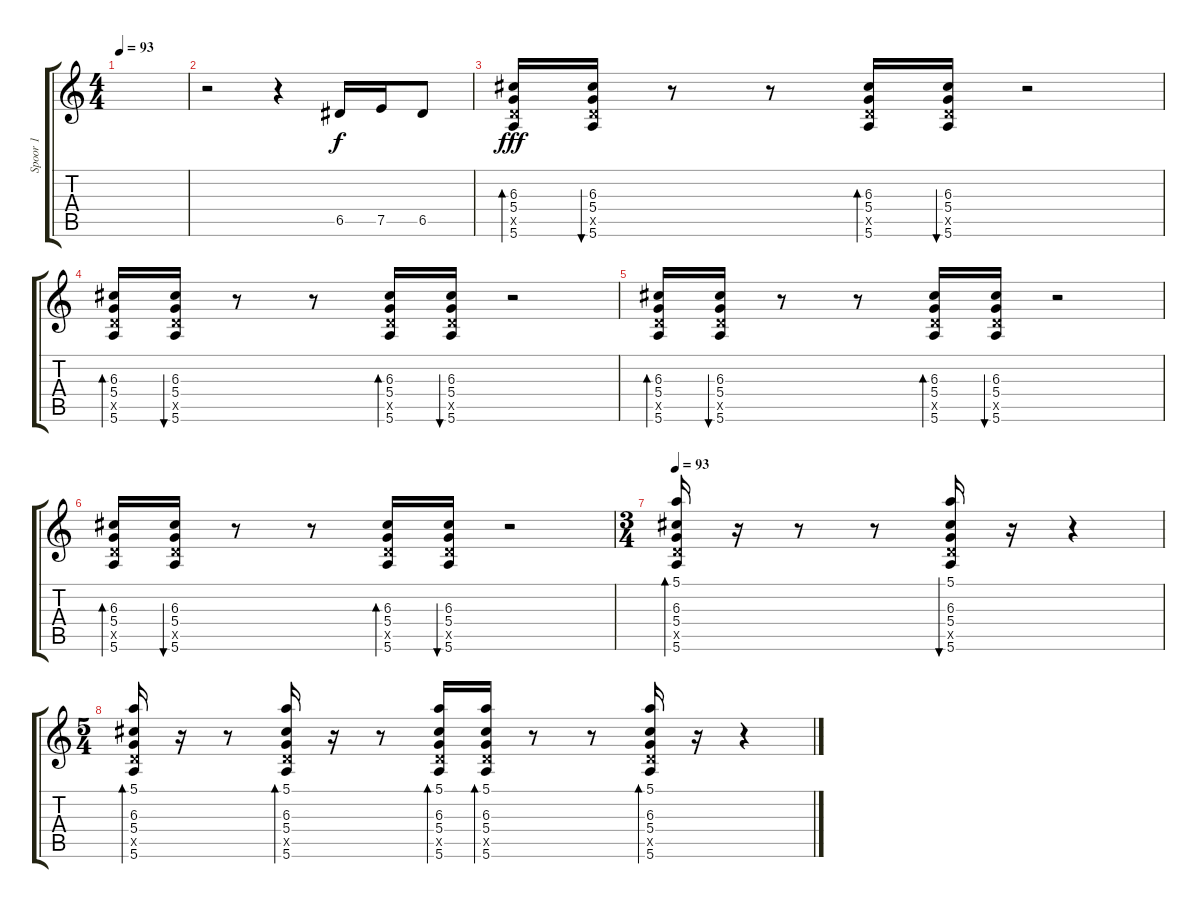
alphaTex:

\track ("Spoor 1" "Spoor 1") {instrument electricguitarclean}
\staff {score tabs}
\tuning (E4 B3 G3 D3 A2 E2) {hide}
\ts (4 4)
\tempo 93
\clef g2
\ks c
|
r.2 r.4 6.5.16{dy f} 7.5.16 6.5.8 |
(6.3 5.4 5.5{x} 5.6).16{bd 30 dy fff} (6.3 5.4 5.5{x} 5.6).16{bu 30} r.8 r.8 (6.3 5.4 5.5{x} 5.6).16{bd 30} (6.3 5.4 5.5{x} 5.6).16{bu 30} r.2 |
(6.3 5.4 5.5{x} 5.6).16{bd 30} (6.3 5.4 5.5{x} 5.6).16{bu 30} r.8 r.8 (6.3 5.4 5.5{x} 5.6).16{bd 30} (6.3 5.4 5.5{x} 5.6).16{bu 30} r.2 |
(6.3 5.4 5.5{x} 5.6).16{bd 30} (6.3 5.4 5.5{x} 5.6).16{bu 30} r.8 r.8 (6.3 5.4 5.5{x} 5.6).16{bd 30} (6.3 5.4 5.5{x} 5.6).16{bu 30} r.2 |
(6.3 5.4 5.5{x} 5.6).16{bd 30} (6.3 5.4 5.5{x} 5.6).16{bu 30} r.8 r.8 (6.3 5.4 5.5{x} 5.6).16{bd 30} (6.3 5.4 5.5{x} 5.6).16{bu 30} r.2 |
\ts (3 4)
\tempo 93
(5.1 6.3 5.4 5.5{x} 5.6).16{bd 30} r.16 r.8 r.8 (5.1 6.3 5.4 5.5{x} 5.6).16{bu 30} r.16 r.4 |
\ts (5 4)
(5.1 6.3 5.4 5.5{x} 5.6).16{bd 30} r.16 r.8 (5.1 6.3 5.4 5.5{x} 5.6).16{bd 30} r.16 r.8 (5.1 6.3 5.4 5.5{x} 5.6).16{bd 30} (5.1 6.3 5.4 5.5{x} 5.6).16{bd 30} r.8 r.8 (5.1 6.3 5.4 5.5{x} 5.6).16{bd 30} r.16 r.4
